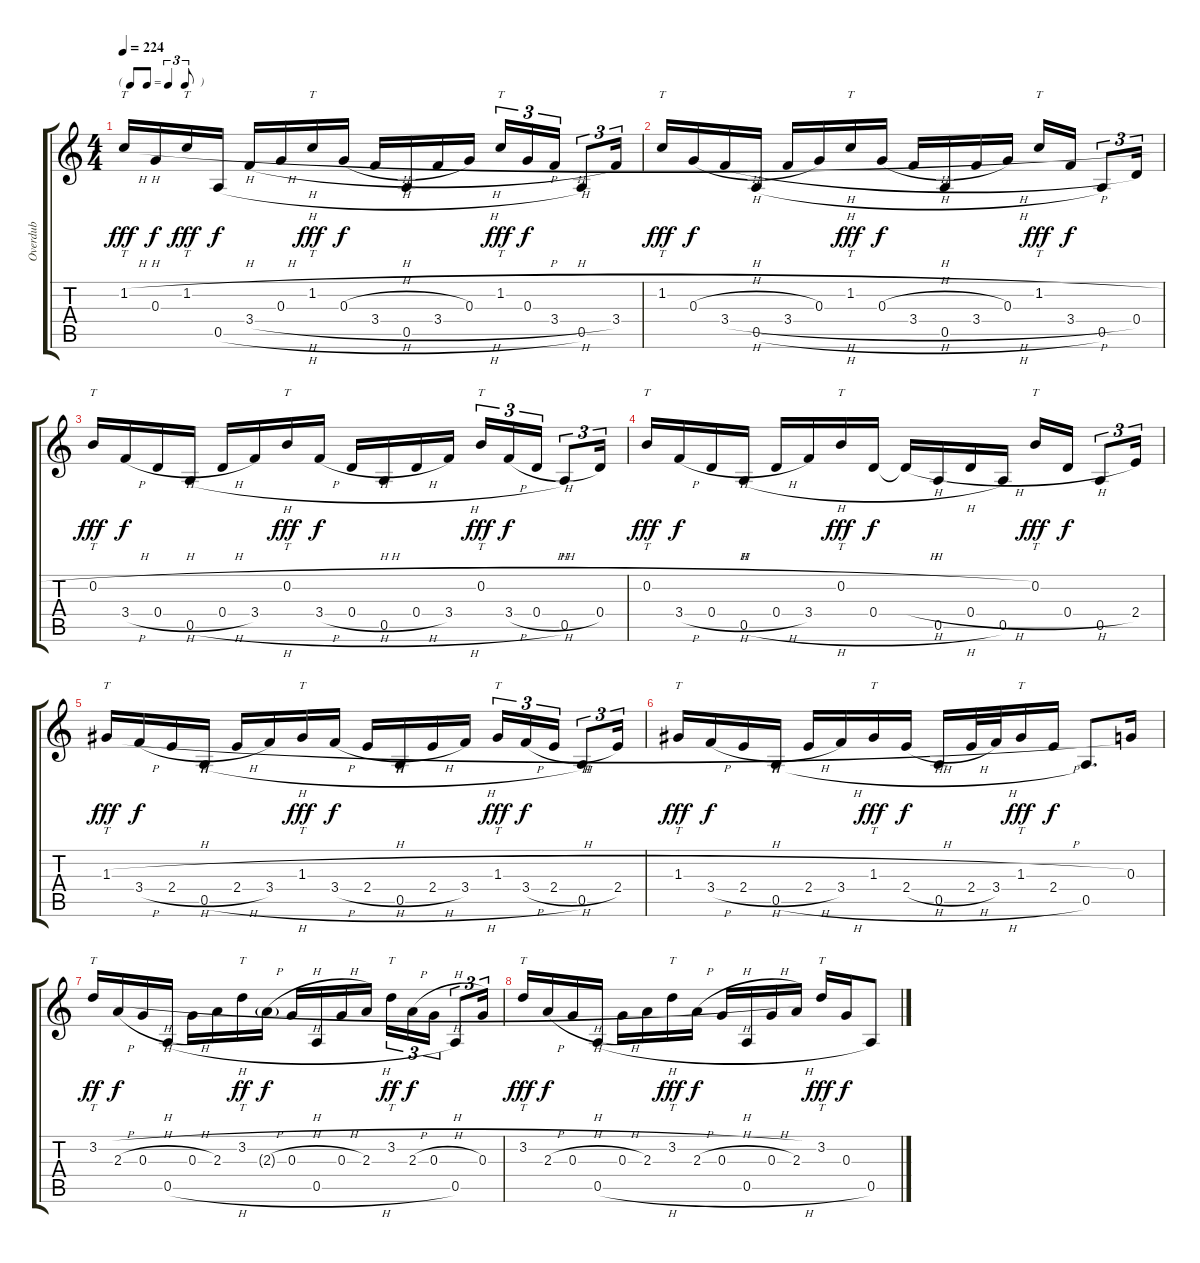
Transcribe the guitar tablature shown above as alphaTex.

\track ("Overdub" "Overdub") {instrument overdrivenguitar}
\staff {score tabs}
\tuning (E4 B3 G3 D3 A2 E2) {hide}
\ts (4 4)
\tf triplet8th
\tempo 224
\clef g2
\ks c
1.2{h}.16{tt dy fff} 0.3.16{dy f} 1.2{h}.16{tt dy fff} 0.5{h}.16{dy f} 3.4{h}.16 0.3.16 1.2{h}.16{tt dy fff} 0.3{h}.16{dy f} 3.4{h}.16 0.5{h}.16 3.4{h}.16 0.3.16 1.2{h}.16{tt tu (3 2) dy fff} 0.3.16{tu (3 2) dy f} 3.4{h}.16{tu (3 2)} 0.5.8{tu (3 2)} 3.4.16{tu (3 2)} |
1.2{h}.16{tt dy fff} 0.3{h}.16{dy f} 3.4{h}.16 0.5{h}.16 3.4{h}.16 0.3.16 1.2{h}.16{tt dy fff} 0.3{h}.16{dy f} 3.4{h}.16 0.5{h}.16 3.4{h}.16 0.3.16 1.2{h}.16{tt dy fff} 3.4{h}.16{dy f} 0.5.8{tu (3 2)} 0.4.16{tu (3 2)} |
0.2{h}.16{tt dy fff} 3.4{h}.16{dy f} 0.4{h}.16 0.5{h}.16 0.4{h}.16 3.4.16 0.2{h}.16{tt dy fff} 3.4{h}.16{dy f} 0.4{h}.16 0.5{h}.16 0.4{h}.16 3.4.16 0.2{h}.16{tt tu (3 2) dy fff} 3.4{h}.16{tu (3 2) dy f} 0.4{h}.16{tu (3 2)} 0.5.8{tu (3 2)} 0.4.16{tu (3 2)} |
0.2{h}.16{tt dy fff} 3.4{h}.16{dy f} 0.4{h}.16 0.5{h}.16 0.4{h}.16 3.4.16 0.2{h}.16{tt dy fff} 0.4.16{dy f} 0.4{h t}.16 0.5{h}.16 0.4{h}.16 0.5.16 0.2.16{tt dy fff} 0.4{h}.16{dy f} 0.5.8{tu (3 2)} 2.4.16{tu (3 2)} |
1.3{h}.16{tt dy fff} 3.4{h}.16{dy f} 2.4{h}.16 0.5{h}.16 2.4{h}.16 3.4.16 1.3{h}.16{tt dy fff} 3.4{h}.16{dy f} 2.4{h}.16 0.5{h}.16 2.4{h}.16 3.4.16 1.3{h}.16{tt tu (3 2) dy fff} 3.4{h}.16{tu (3 2) dy f} 2.4{h}.16{tu (3 2)} 0.5.8{tu (3 2)} 2.4.16{tu (3 2)} |
1.3{h}.16{tt dy fff} 3.4{h}.16{dy f} 2.4{h}.16 0.5{h}.16 2.4{h}.16 3.4.16 1.3{h}.16{tt dy fff} 2.4{h}.16{dy f} 0.5{h}.16 2.4{h}.32 3.4.32 1.3{h}.16{tt dy fff} 2.4.16{dy f} 0.5.8{d} 0.3.16 |
3.2{h}.16{tt dy ff} 2.3{h}.16{dy f} 0.3{h}.16 0.5{h}.16 0.3{h}.16 2.3.16 3.2{h}.16{tt dy ff} 2.3{h g}.16{dy f} 0.3{h}.16 0.5{h}.16 0.3{h}.16 2.3.16 3.2{h}.16{tt tu (3 2) dy ff} 2.3{h}.16{tu (3 2) dy f} 0.3{h}.16{tu (3 2)} 0.5.8{tu (3 2)} 0.3.16{tu (3 2)} |
3.2{h}.16{tt dy fff} 2.3{h}.16{dy f} 0.3{h}.16 0.5{h}.16 0.3{h}.16 2.3.16 3.2{h}.16{tt dy fff} 2.3{h}.16{dy f} 0.3{h}.16 0.5{h}.16 0.3{h}.16 2.3.16 3.2{h}.16{tt dy fff} 0.3.16{dy f} 0.5.8
